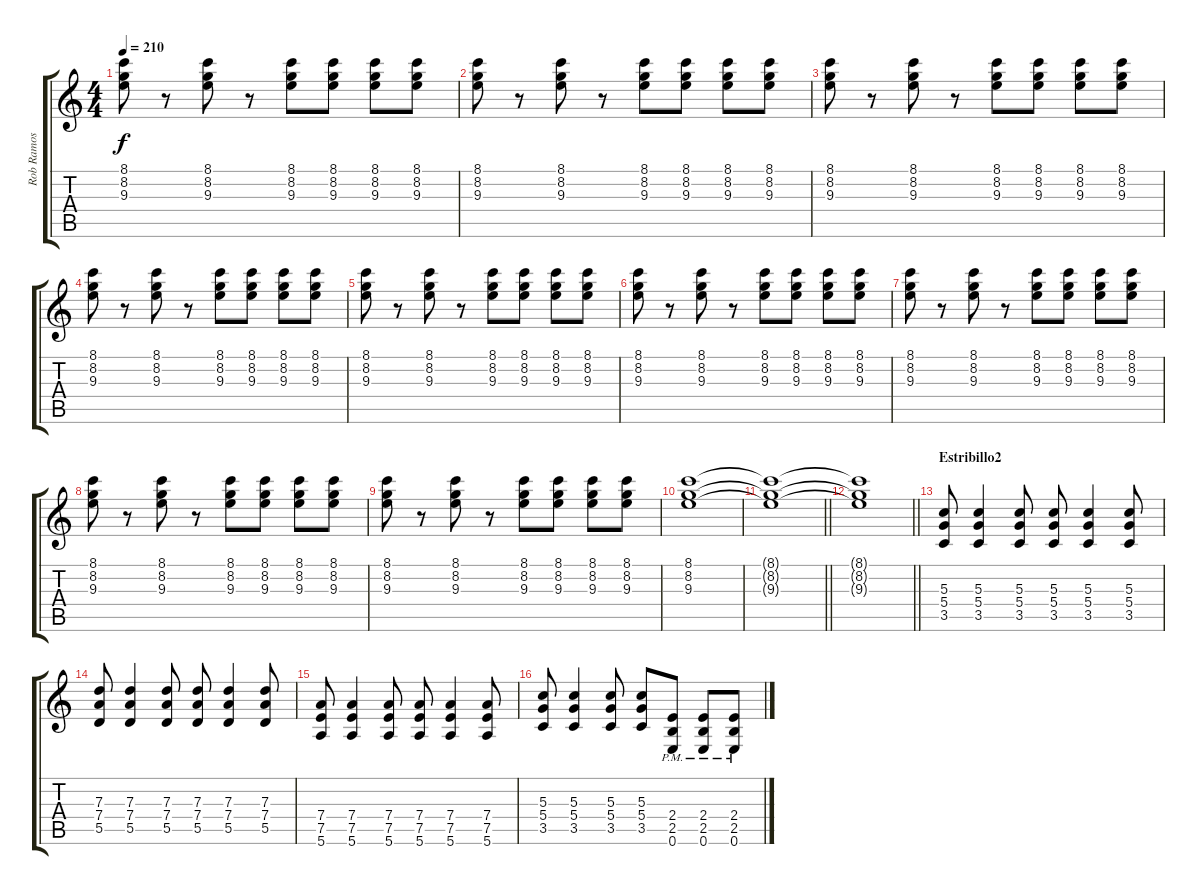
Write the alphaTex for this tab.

\track ("Rob Ramos (guitarra)" "Rob Ramos ") {instrument distortionguitar}
\staff {score tabs}
\tuning (E4 B3 G3 D3 A2 E2) {hide}
\ts (4 4)
\tempo 210
\clef g2
\ks c
(8.1 8.2 9.3).8{dy f} r.8 (8.1 8.2 9.3).8 r.8 (8.1 8.2 9.3).8 (8.1 8.2 9.3).8 (8.1 8.2 9.3).8 (8.1 8.2 9.3).8 |
(8.1 8.2 9.3).8 r.8 (8.1 8.2 9.3).8 r.8 (8.1 8.2 9.3).8 (8.1 8.2 9.3).8 (8.1 8.2 9.3).8 (8.1 8.2 9.3).8 |
(8.1 8.2 9.3).8 r.8 (8.1 8.2 9.3).8 r.8 (8.1 8.2 9.3).8 (8.1 8.2 9.3).8 (8.1 8.2 9.3).8 (8.1 8.2 9.3).8 |
(8.1 8.2 9.3).8 r.8 (8.1 8.2 9.3).8 r.8 (8.1 8.2 9.3).8 (8.1 8.2 9.3).8 (8.1 8.2 9.3).8 (8.1 8.2 9.3).8 |
(8.1 8.2 9.3).8 r.8 (8.1 8.2 9.3).8 r.8 (8.1 8.2 9.3).8 (8.1 8.2 9.3).8 (8.1 8.2 9.3).8 (8.1 8.2 9.3).8 |
(8.1 8.2 9.3).8 r.8 (8.1 8.2 9.3).8 r.8 (8.1 8.2 9.3).8 (8.1 8.2 9.3).8 (8.1 8.2 9.3).8 (8.1 8.2 9.3).8 |
(8.1 8.2 9.3).8 r.8 (8.1 8.2 9.3).8 r.8 (8.1 8.2 9.3).8 (8.1 8.2 9.3).8 (8.1 8.2 9.3).8 (8.1 8.2 9.3).8 |
(8.1 8.2 9.3).8 r.8 (8.1 8.2 9.3).8 r.8 (8.1 8.2 9.3).8 (8.1 8.2 9.3).8 (8.1 8.2 9.3).8 (8.1 8.2 9.3).8 |
(8.1 8.2 9.3).8 r.8 (8.1 8.2 9.3).8 r.8 (8.1 8.2 9.3).8 (8.1 8.2 9.3).8 (8.1 8.2 9.3).8 (8.1 8.2 9.3).8 |
(8.1 8.2 9.3).1 |
\barLineRight lightlight
(8.1{t} 8.2{t} 9.3{t}).1 |
\barLineRight lightlight
(8.1{t} 8.2{t} 9.3{t}).1 |
\section ("" "Estribillo2")
(5.3 5.4 3.5).8 (5.3 5.4 3.5).4 (5.3 5.4 3.5).8 (5.3 5.4 3.5).8 (5.3 5.4 3.5).4 (5.3 5.4 3.5).8 |
(7.3 7.4 5.5).8 (7.3 7.4 5.5).4 (7.3 7.4 5.5).8 (7.3 7.4 5.5).8 (7.3 7.4 5.5).4 (7.3 7.4 5.5).8 |
(7.4 7.5 5.6).8 (7.4 7.5 5.6).4 (7.4 7.5 5.6).8 (7.4 7.5 5.6).8 (7.4 7.5 5.6).4 (7.4 7.5 5.6).8 |
(5.3 5.4 3.5).8 (5.3 5.4 3.5).4 (5.3 5.4 3.5).8 (5.3 5.4 3.5).8 (2.4{pm} 2.5{pm} 0.6{pm}).8 (2.4{pm} 2.5{pm} 0.6{pm}).8 (2.4{pm} 2.5{pm} 0.6{pm}).8
